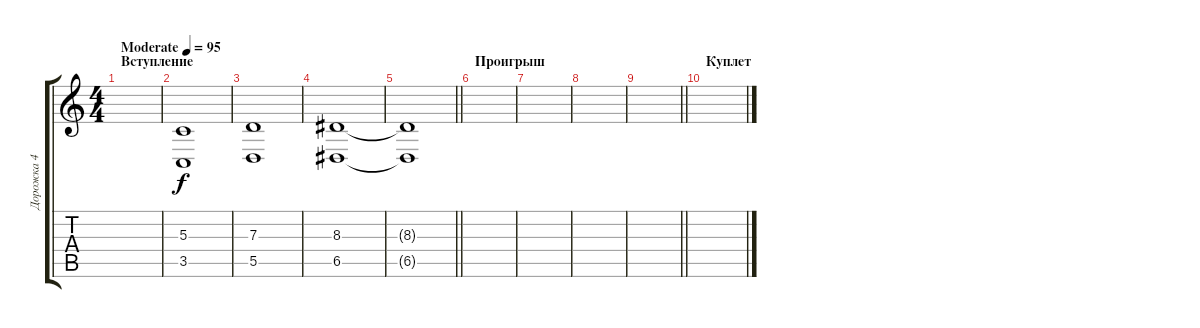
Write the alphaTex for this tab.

\track ("Дорожка 4" "Дорожка 4") {instrument stringensemble1}
\staff {score tabs}
\tuning (E4 B3 G3 D3 A2 E2) {hide}
\ts (4 4)
\section ("" "Вступление")
\tempo (95 "Moderate")
\clef g2
\ks c
|
(5.3 3.5).1{volume 14} |
(7.3 5.5).1 |
(8.3 6.5).1 |
\barLineRight lightlight
(8.3{t} 6.5{t}).1 |
\section ("" "Проигрыш")
|
|
|
\barLineRight lightlight
|
\section ("" "Куплет ")
